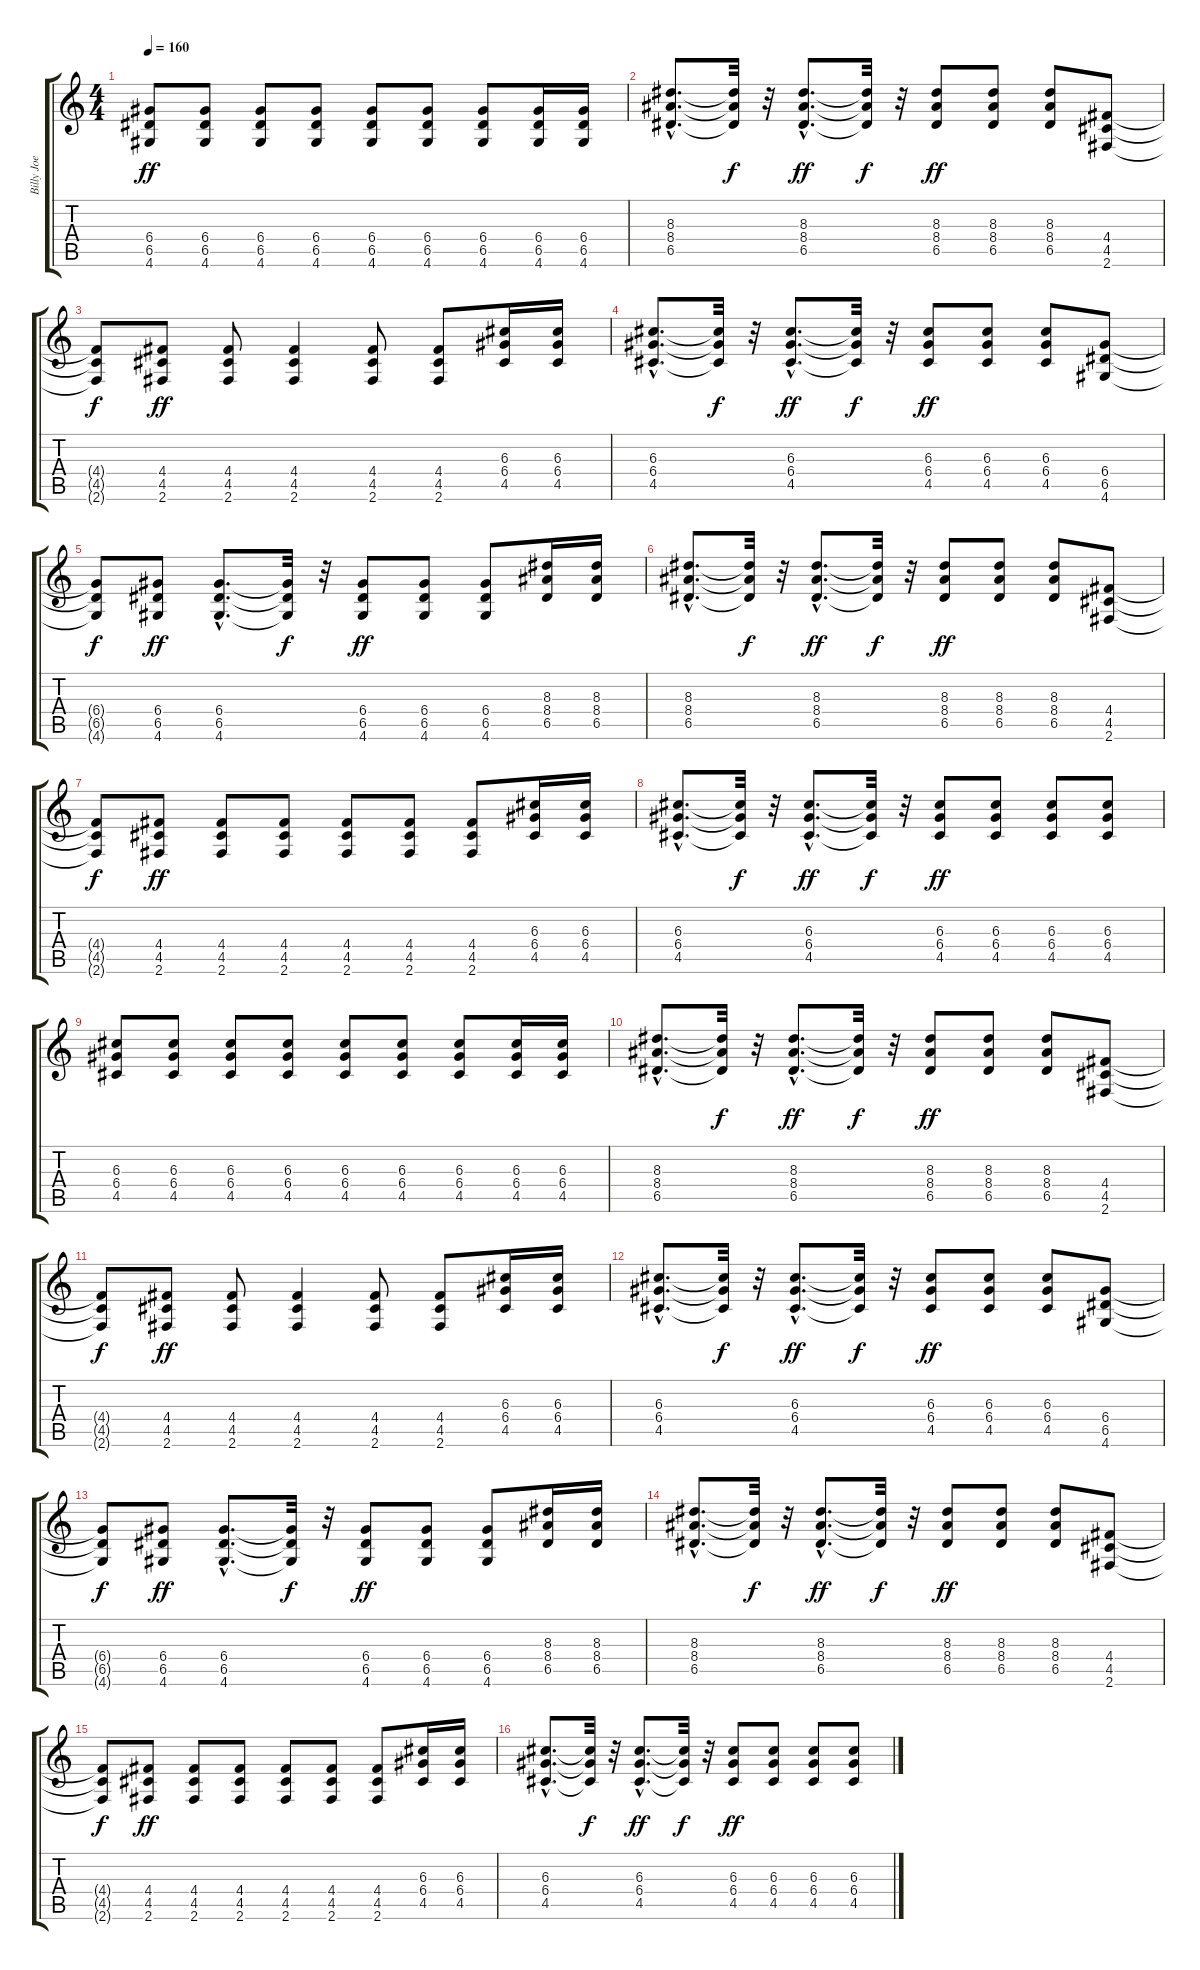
\track ("Billy Joe Acoustic" "Billy Joe ") {instrument acousticguitarnylon}
\staff {score tabs}
\tuning (E4 B3 G3 D3 A2 E2) {hide}
\ts (4 4)
\tempo 160
\clef g2
\ks c
(6.4 6.5 4.6).8{dy ff} (6.4 6.5 4.6).8 (6.4 6.5 4.6).8 (6.4 6.5 4.6).8 (6.4 6.5 4.6).8 (6.4 6.5 4.6).8 (6.4 6.5 4.6).8 (6.4 6.5 4.6).16 (6.4 6.5 4.6).16 |
(8.3{hac} 8.4{hac} 6.5{hac}).8{d} (8.3{t} 8.4{t} 6.5{t}).32{dy f} r.32 (8.3{hac} 8.4{hac} 6.5{hac}).8{d dy ff} (8.3{t} 8.4{t} 6.5{t}).32{dy f} r.32 (8.3 8.4 6.5).8{dy ff} (8.3 8.4 6.5).8 (8.3 8.4 6.5).8 (4.4 4.5 2.6).8 |
(4.4{t} 4.5{t} 2.6{t}).8{dy f} (4.4 4.5 2.6).8{dy ff} (4.4 4.5 2.6).8 (4.4 4.5 2.6).4 (4.4 4.5 2.6).8 (4.4 4.5 2.6).8 (6.3 6.4 4.5).16 (6.3 6.4 4.5).16 |
(6.3{hac} 6.4{hac} 4.5{hac}).8{d} (6.3{t} 6.4{t} 4.5{t}).32{dy f} r.32 (6.3{hac} 6.4{hac} 4.5{hac}).8{d dy ff} (6.3{t} 6.4{t} 4.5{t}).32{dy f} r.32 (6.3 6.4 4.5).8{dy ff} (6.3 6.4 4.5).8 (6.3 6.4 4.5).8 (6.4 6.5 4.6).8 |
(6.4{t} 6.5{t} 4.6{t}).8{dy f} (6.4 6.5 4.6).8{dy ff} (6.4{hac} 6.5{hac} 4.6{hac}).8{d} (6.4{t} 6.5{t} 4.6{t}).32{dy f} r.32 (6.4 6.5 4.6).8{dy ff} (6.4 6.5 4.6).8 (6.4 6.5 4.6).8 (8.3 8.4 6.5).16 (8.3 8.4 6.5).16 |
(8.3{hac} 8.4{hac} 6.5{hac}).8{d} (8.3{t} 8.4{t} 6.5{t}).32{dy f} r.32 (8.3{hac} 8.4{hac} 6.5{hac}).8{d dy ff} (8.3{t} 8.4{t} 6.5{t}).32{dy f} r.32 (8.3 8.4 6.5).8{dy ff} (8.3 8.4 6.5).8 (8.3 8.4 6.5).8 (4.4 4.5 2.6).8 |
(4.4{t} 4.5{t} 2.6{t}).8{dy f} (4.4 4.5 2.6).8{dy ff} (4.4 4.5 2.6).8 (4.4 4.5 2.6).8 (4.4 4.5 2.6).8 (4.4 4.5 2.6).8 (4.4 4.5 2.6).8 (6.3 6.4 4.5).16 (6.3 6.4 4.5).16 |
(6.3{hac} 6.4{hac} 4.5{hac}).8{d} (6.3{t} 6.4{t} 4.5{t}).32{dy f} r.32 (6.3{hac} 6.4{hac} 4.5{hac}).8{d dy ff} (6.3{t} 6.4{t} 4.5{t}).32{dy f} r.32 (6.3 6.4 4.5).8{dy ff} (6.3 6.4 4.5).8 (6.3 6.4 4.5).8 (6.3 6.4 4.5).8 |
(6.3 6.4 4.5).8 (6.3 6.4 4.5).8 (6.3 6.4 4.5).8 (6.3 6.4 4.5).8 (6.3 6.4 4.5).8 (6.3 6.4 4.5).8 (6.3 6.4 4.5).8 (6.3 6.4 4.5).16 (6.3 6.4 4.5).16 |
(8.3{hac} 8.4{hac} 6.5{hac}).8{d} (8.3{t} 8.4{t} 6.5{t}).32{dy f} r.32 (8.3{hac} 8.4{hac} 6.5{hac}).8{d dy ff} (8.3{t} 8.4{t} 6.5{t}).32{dy f} r.32 (8.3 8.4 6.5).8{dy ff} (8.3 8.4 6.5).8 (8.3 8.4 6.5).8 (4.4 4.5 2.6).8 |
(4.4{t} 4.5{t} 2.6{t}).8{dy f} (4.4 4.5 2.6).8{dy ff} (4.4 4.5 2.6).8 (4.4 4.5 2.6).4 (4.4 4.5 2.6).8 (4.4 4.5 2.6).8 (6.3 6.4 4.5).16 (6.3 6.4 4.5).16 |
(6.3{hac} 6.4{hac} 4.5{hac}).8{d} (6.3{t} 6.4{t} 4.5{t}).32{dy f} r.32 (6.3{hac} 6.4{hac} 4.5{hac}).8{d dy ff} (6.3{t} 6.4{t} 4.5{t}).32{dy f} r.32 (6.3 6.4 4.5).8{dy ff} (6.3 6.4 4.5).8 (6.3 6.4 4.5).8 (6.4 6.5 4.6).8 |
(6.4{t} 6.5{t} 4.6{t}).8{dy f} (6.4 6.5 4.6).8{dy ff} (6.4{hac} 6.5{hac} 4.6{hac}).8{d} (6.4{t} 6.5{t} 4.6{t}).32{dy f} r.32 (6.4 6.5 4.6).8{dy ff} (6.4 6.5 4.6).8 (6.4 6.5 4.6).8 (8.3 8.4 6.5).16 (8.3 8.4 6.5).16 |
(8.3{hac} 8.4{hac} 6.5{hac}).8{d} (8.3{t} 8.4{t} 6.5{t}).32{dy f} r.32 (8.3{hac} 8.4{hac} 6.5{hac}).8{d dy ff} (8.3{t} 8.4{t} 6.5{t}).32{dy f} r.32 (8.3 8.4 6.5).8{dy ff} (8.3 8.4 6.5).8 (8.3 8.4 6.5).8 (4.4 4.5 2.6).8 |
(4.4{t} 4.5{t} 2.6{t}).8{dy f} (4.4 4.5 2.6).8{dy ff} (4.4 4.5 2.6).8 (4.4 4.5 2.6).8 (4.4 4.5 2.6).8 (4.4 4.5 2.6).8 (4.4 4.5 2.6).8 (6.3 6.4 4.5).16 (6.3 6.4 4.5).16 |
(6.3{hac} 6.4{hac} 4.5{hac}).8{d} (6.3{t} 6.4{t} 4.5{t}).32{dy f} r.32 (6.3{hac} 6.4{hac} 4.5{hac}).8{d dy ff} (6.3{t} 6.4{t} 4.5{t}).32{dy f} r.32 (6.3 6.4 4.5).8{dy ff} (6.3 6.4 4.5).8 (6.3 6.4 4.5).8 (6.3 6.4 4.5).8
